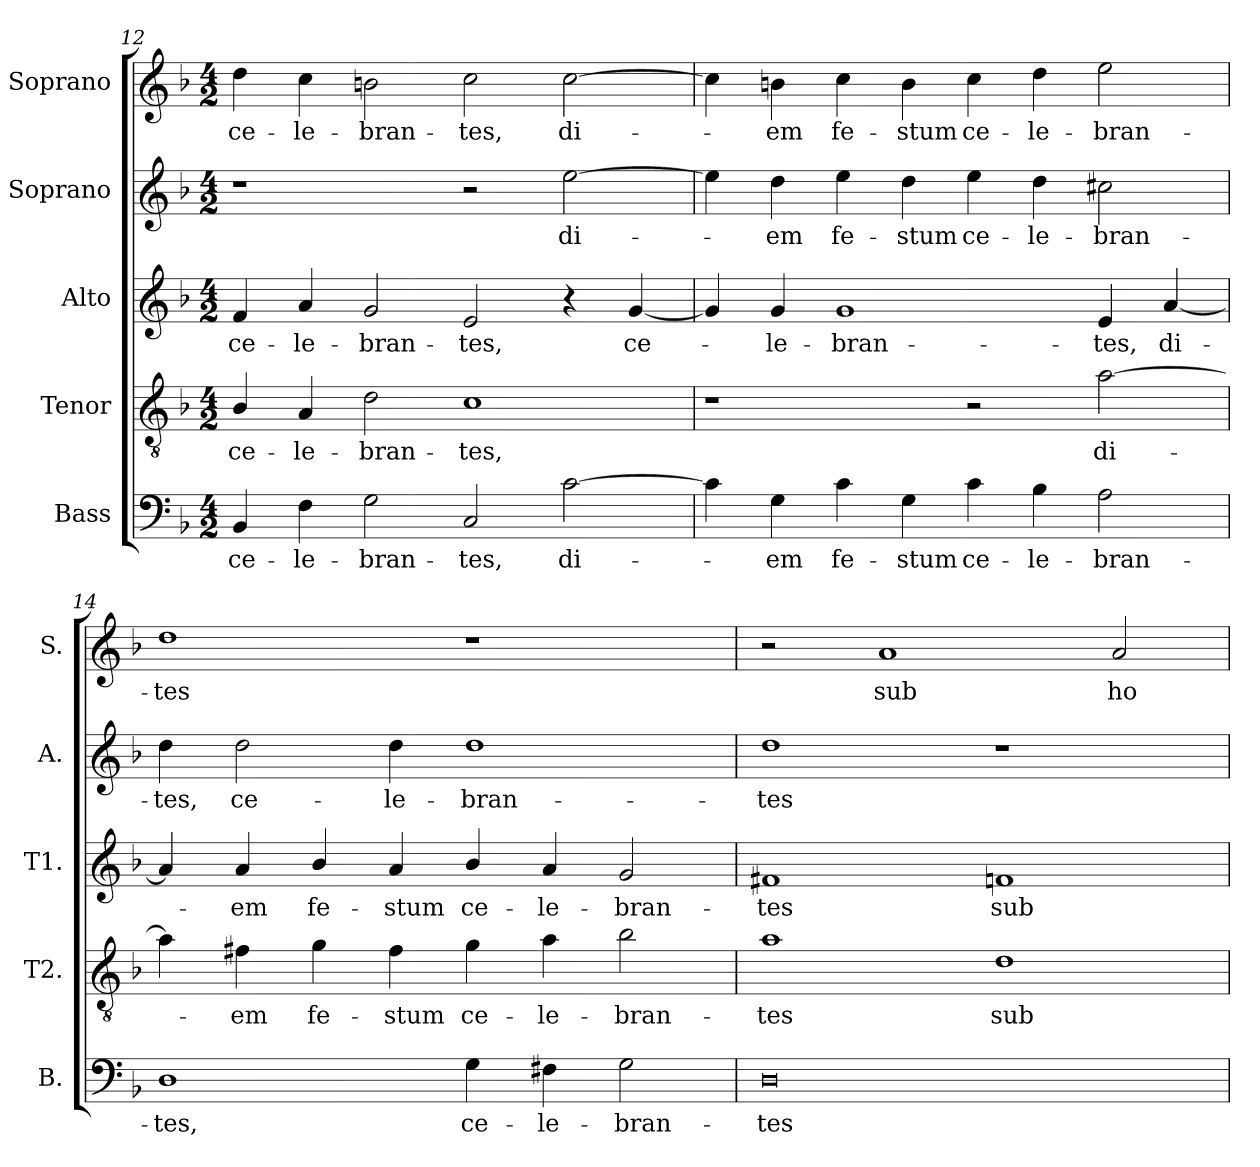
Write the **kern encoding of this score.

**kern	**text	**kern	**text	**kern	**text	**kern	**text	**kern	**text
*part5	*part5	*part4	*part4	*part3	*part3	*part2	*part2	*part1	*part1
*staff5	*staff5	*staff4	*staff4	*staff3	*staff3	*staff2	*staff2	*staff1	*staff1
*I"Bass	*	*I"Tenor	*	*I"Alto	*	*I"Soprano	*	*I"Soprano	*
*I'B.	*	*I'T2.	*	*I'T1.	*	*I'A.	*	*I'S.	*
*clefF4	*	*clefGv2	*	*clefG2	*	*clefG2	*	*clefG2	*
*	*	*ITrd7c12	*	*	*	*	*	*	*
*k[b-]	*	*k[b-]	*	*k[b-]	*	*k[b-]	*	*k[b-]	*
*F:	*	*F:	*	*F:	*	*F:	*	*F:	*
*M4/2	*	*M4/2	*	*M4/2	*	*M4/2	*	*M4/2	*
=12	=12	=12	=12	=12	=12	=12	=12	=12	=12
!	!LO:LY:b:color=#000000	!	!	!	!	!	!	!	!
!	!	!	!LO:LY:b:color=#000000	!	!	!	!	!	!
!	!	!	!	!	!LO:LY:b:color=#000000	!	!	!	!
!	!	!	!	!	!	!	!	!	!LO:LY:b:color=#000000
4BB-i/	ce-	4BB-i/	ce-	4fi/	ce-	1r	.	4ddi\	ce-
!	!LO:LY:b:color=#000000	!	!	!	!	!	!	!	!
!	!	!	!LO:LY:b:color=#000000	!	!	!	!	!	!
!	!	!	!	!	!LO:LY:b:color=#000000	!	!	!	!
!	!	!	!	!	!	!	!	!	!LO:LY:b:color=#000000
4Fi\	-le-	4AAi/	-le-	4ai/	-le-	.	.	4cci\	-le-
!	!LO:LY:b:color=#000000	!	!	!	!	!	!	!	!
!	!	!	!LO:LY:b:color=#000000	!	!	!	!	!	!
!	!	!	!	!	!LO:LY:b:color=#000000	!	!	!	!
!	!	!	!	!	!	!	!	!	!LO:LY:b:color=#000000
2Gi\	-bran-	2Di\	-bran-	2gi/	-bran-	.	.	2bni\	-bran-
!	!LO:LY:b:color=#000000	!	!	!	!	!	!	!	!
!	!	!	!LO:LY:b:color=#000000	!	!	!	!	!	!
!	!	!	!	!	!LO:LY:b:color=#000000	!	!	!	!
!	!	!	!	!	!	!	!	!	!LO:LY:b:color=#000000
2Ci/	-tes,	1Ci	-tes,	2ei/	-tes,	2r	.	2cci\	-tes,
!	!LO:LY:b:color=#000000	!	!	!	!	!	!	!	!
!	!	!	!	!	!	!	!LO:LY:b:color=#000000	!	!
!	!	!	!	!	!	!	!	!	!LO:LY:b:color=#000000
[2ci\	di-	.	.	4r	.	[2eei\	di-	[2cci\	di-
!	!	!	!	!	!LO:LY:b:color=#000000	!	!	!	!
.	.	.	.	[4gi/	ce-	.	.	.	.
!!LO:PB:g=z
=13	=13	=13	=13	=13	=13	=13	=13	=13	=13
4ci\]	.	1r	.	4gi/]	.	4eei\]	.	4cci\]	.
!	!LO:LY:b:color=#000000	!	!	!	!	!	!	!	!
!	!	!	!	!	!LO:LY:b:color=#000000	!	!	!	!
!	!	!	!	!	!	!	!LO:LY:b:color=#000000	!	!
!	!	!	!	!	!	!	!	!	!LO:LY:b:color=#000000
4Gi\	-em	.	.	4gi/	-le-	4ddi\	-em	4bni\	-em
!	!LO:LY:b:color=#000000	!	!	!	!	!	!	!	!
!	!	!	!	!	!LO:LY:b:color=#000000	!	!	!	!
!	!	!	!	!	!	!	!LO:LY:b:color=#000000	!	!
!	!	!	!	!	!	!	!	!	!LO:LY:b:color=#000000
4ci\	fe-	.	.	1gi	-bran-	4eei\	fe-	4cci\	fe-
!	!LO:LY:b:color=#000000	!	!	!	!	!	!	!	!
!	!	!	!	!	!	!	!LO:LY:b:color=#000000	!	!
!	!	!	!	!	!	!	!	!	!LO:LY:b:color=#000000
4Gi\	-stum	.	.	.	.	4ddi\	-stum	4bi\	-stum
!	!LO:LY:b:color=#000000	!	!	!	!	!	!	!	!
!	!	!	!	!	!	!	!LO:LY:b:color=#000000	!	!
!	!	!	!	!	!	!	!	!	!LO:LY:b:color=#000000
4ci\	ce-	2r	.	.	.	4eei\	ce-	4cci\	ce-
!	!LO:LY:b:color=#000000	!	!	!	!	!	!	!	!
!	!	!	!	!	!	!	!LO:LY:b:color=#000000	!	!
!	!	!	!	!	!	!	!	!	!LO:LY:b:color=#000000
4B-i\	-le-	.	.	.	.	4ddi\	-le-	4ddi\	-le-
!	!LO:LY:b:color=#000000	!	!	!	!	!	!	!	!
!	!	!	!LO:LY:b:color=#000000	!	!	!	!	!	!
!	!	!	!	!	!LO:LY:b:color=#000000	!	!	!	!
!	!	!	!	!	!	!	!LO:LY:b:color=#000000	!	!
!	!	!	!	!	!	!	!	!	!LO:LY:b:color=#000000
2Ai\	-bran-	[2Ai\	di-	4ei/	-tes,	2cc#Xi\	-bran-	2eei\	-bran-
!	!	!	!	!	!LO:LY:b:color=#000000	!	!	!	!
.	.	.	.	[4ai/	di-	.	.	.	.
=14	=14	=14	=14	=14	=14	=14	=14	=14	=14
!	!LO:LY:b:color=#000000	!	!	!	!	!	!	!	!
!	!	!	!	!	!	!	!LO:LY:b:color=#000000	!	!
!	!	!	!	!	!	!	!	!	!LO:LY:b:color=#000000
1Di	-tes,	4Ai\]	.	4ai/]	.	4ddi\	-tes,	1ddi	-tes
!	!	!	!LO:LY:b:color=#000000	!	!	!	!	!	!
!	!	!	!	!	!LO:LY:b:color=#000000	!	!	!	!
!	!	!	!	!	!	!	!LO:LY:b:color=#000000	!	!
.	.	4F#Xi\	-em	4ai/	-em	2ddi\	ce-	.	.
!	!	!	!LO:LY:b:color=#000000	!	!	!	!	!	!
!	!	!	!	!	!LO:LY:b:color=#000000	!	!	!	!
.	.	4Gi\	fe-	4b-i/	fe-	.	.	.	.
!	!	!	!LO:LY:b:color=#000000	!	!	!	!	!	!
!	!	!	!	!	!LO:LY:b:color=#000000	!	!	!	!
!	!	!	!	!	!	!	!LO:LY:b:color=#000000	!	!
.	.	4F#i\	-stum	4ai/	-stum	4ddi\	-le-	.	.
!	!LO:LY:b:color=#000000	!	!	!	!	!	!	!	!
!	!	!	!LO:LY:b:color=#000000	!	!	!	!	!	!
!	!	!	!	!	!LO:LY:b:color=#000000	!	!	!	!
!	!	!	!	!	!	!	!LO:LY:b:color=#000000	!	!
4Gi\	ce-	4Gi\	ce-	4b-i/	ce-	1ddi	-bran-	1r	.
!	!LO:LY:b:color=#000000	!	!	!	!	!	!	!	!
!	!	!	!LO:LY:b:color=#000000	!	!	!	!	!	!
!	!	!	!	!	!LO:LY:b:color=#000000	!	!	!	!
4F#Xi\	-le-	4Ai\	-le-	4ai/	-le-	.	.	.	.
!	!LO:LY:b:color=#000000	!	!	!	!	!	!	!	!
!	!	!	!LO:LY:b:color=#000000	!	!	!	!	!	!
!	!	!	!	!	!LO:LY:b:color=#000000	!	!	!	!
2Gi\	-bran-	2B-i\	-bran-	2gi/	-bran-	.	.	.	.
=15	=15	=15	=15	=15	=15	=15	=15	=15	=15
!	!LO:LY:b:color=#000000	!	!	!	!	!	!	!	!
!	!	!	!LO:LY:b:color=#000000	!	!	!	!	!	!
!	!	!	!	!	!LO:LY:b:color=#000000	!	!	!	!
!	!	!	!	!	!	!	!LO:LY:b:color=#000000	!	!
0Di	-tes	1Ai	-tes	1f#Xi	-tes	1ddi	-tes	2r	.
!	!	!	!	!	!	!	!	!	!LO:LY:b:color=#000000
.	.	.	.	.	.	.	.	1ai	sub
!	!	!	!LO:LY:b:color=#000000	!	!	!	!	!	!
!	!	!	!	!	!LO:LY:b:color=#000000	!	!	!	!
.	.	1Di	sub	1fni	sub	1r	.	.	.
!	!	!	!	!	!	!	!	!	!LO:LY:b:color=#000000
.	.	.	.	.	.	.	.	2ai/	ho-
=	=	=	=	=	=	=	=	=	=
*-	*-	*-	*-	*-	*-	*-	*-	*-	*-
